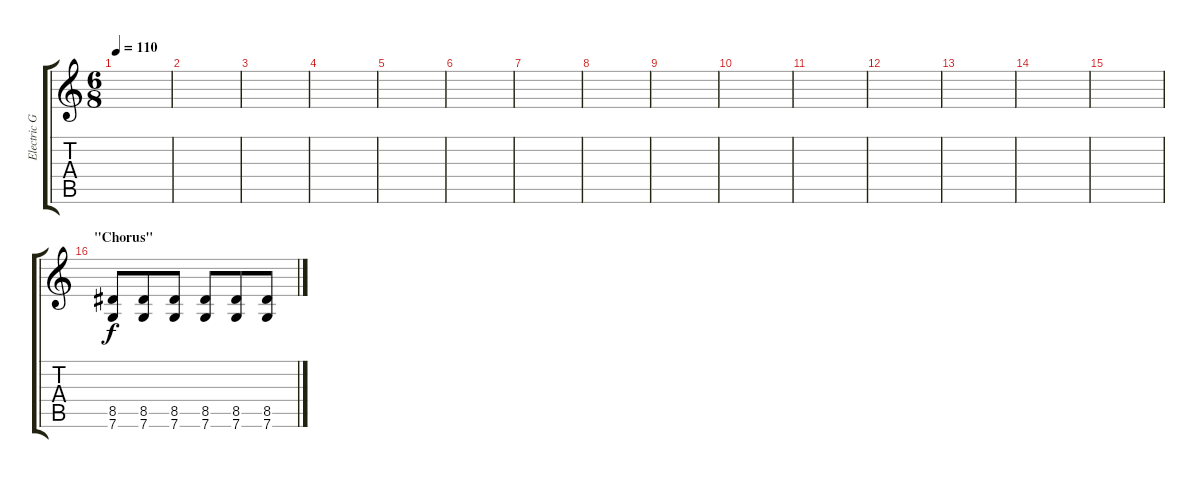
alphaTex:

\track ("Electric Guitar" "Electric G") {instrument overdrivenguitar}
\staff {score tabs}
\tuning (D4 A3 F3 C3 G2 C2) {hide}
\ts (6 8)
\tempo 110
\clef g2
\ks c
|
|
|
|
|
|
|
|
|
|
|
|
|
|
|
\section ("" "\"Chorus\"")
(8.5 7.6).8 (8.5 7.6).8 (8.5 7.6).8 (8.5 7.6).8 (8.5 7.6).8 (8.5 7.6).8
